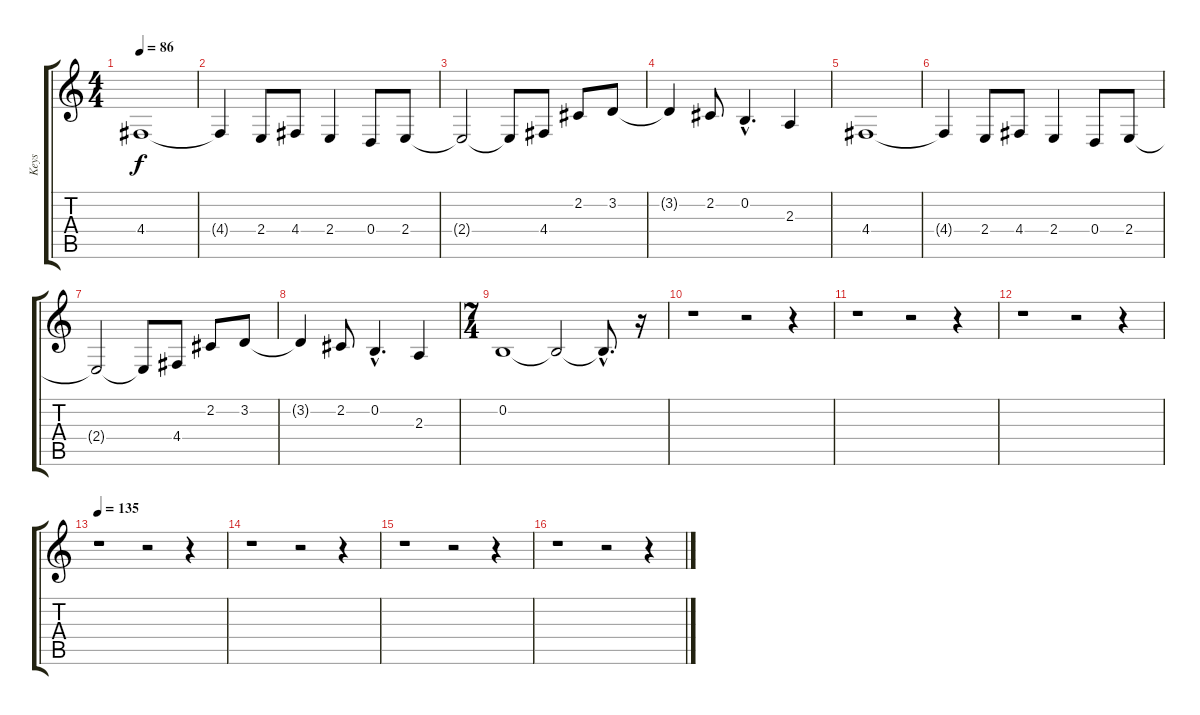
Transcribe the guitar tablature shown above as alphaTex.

\track ("Keys" "Keys") {instrument acousticgrandpiano}
\staff {score tabs}
\tuning (E4 B3 G3 D3 A2 E2) {hide}
\ts (4 4)
\tempo 86
\clef g2
\ks c
4.4.1{dy f} |
4.4{t}.4 2.4.8 4.4.8 2.4.4 0.4.8 2.4.8 |
2.4{t}.2 2.4{t}.8 4.4.8 2.2.8 3.2.8 |
3.2{t}.4 2.2.8 0.2{hac}.4{d} 2.3.4 |
4.4.1 |
4.4{t}.4 2.4.8 4.4.8 2.4.4 0.4.8 2.4.8 |
2.4{t}.2 2.4{t}.8 4.4.8 2.2.8 3.2.8 |
3.2{t}.4 2.2.8 0.2{hac}.4{d} 2.3.4 |
\ts (7 4)
0.2.1 0.2{t}.2 0.2{hac t}.8{d} r.16 |
r.1 r.2 r.4 |
r.1 r.2 r.4 |
r.1 r.2 r.4 |
\tempo 135
r.1 r.2 r.4 |
r.1 r.2 r.4 |
r.1 r.2 r.4 |
r.1 r.2 r.4
